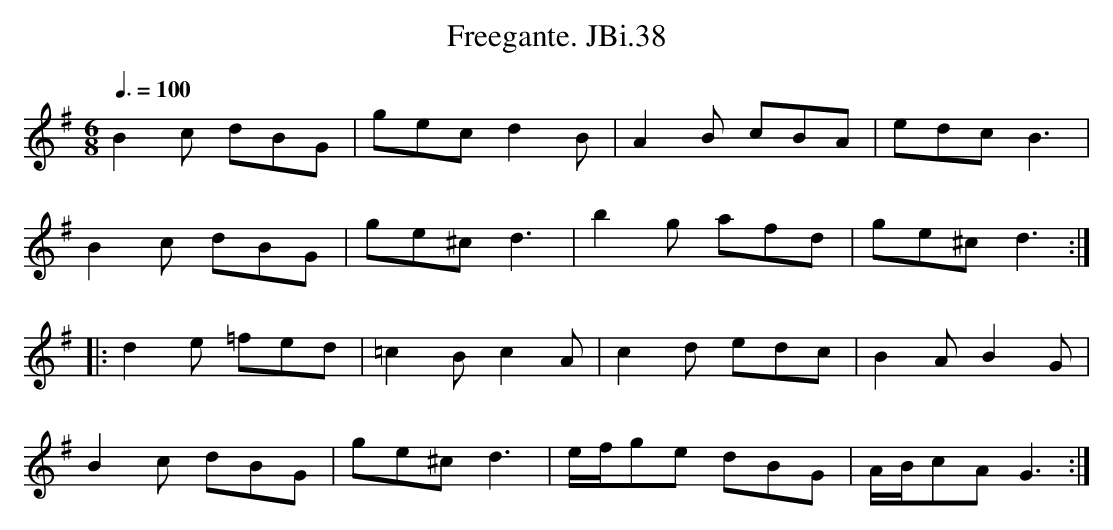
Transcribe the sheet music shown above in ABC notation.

X:1
T:Freegante. JBi.38
M:6/8
L:1/8
Q:3/8=100
K:G
B2c dBG|gecd2B|A2B cBA|edcB3|
B2c dBG|ge^cd3|b2g afd|ge^cd3:|
|:d2e =fed|=c2Bc2A|c2d edc|B2AB2G|
B2c dBG|ge^cd3|e/f/ge dBG|A/B/cAG3:|
